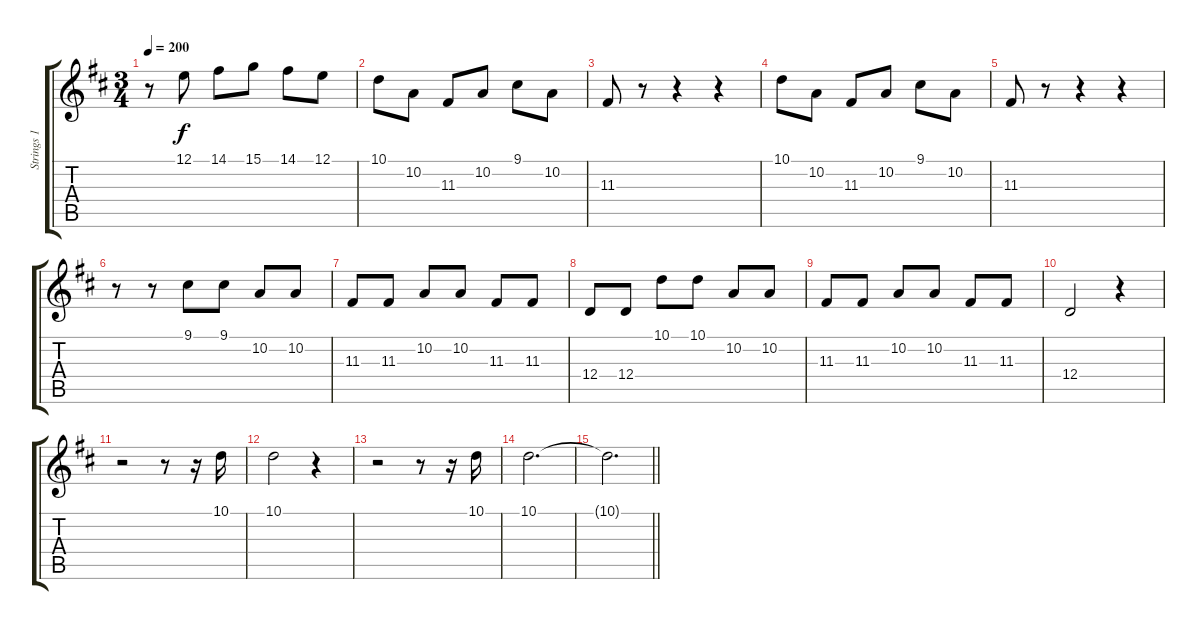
\track ("Strings 1" "Strings 1") {instrument stringensemble1}
\staff {score tabs}
\tuning (E4 B3 G3 D3 A2 E2) {hide}
\ts (3 4)
\tempo 200
\clef g2
\ks d
r.8{dy f} 12.1.8 14.1.8 15.1.8 14.1.8 12.1.8 |
10.1.8 10.2.8 11.3.8 10.2.8 9.1.8 10.2.8 |
11.3.8 r.8 r.4 r.4 |
10.1.8 10.2.8 11.3.8 10.2.8 9.1.8 10.2.8 |
11.3.8 r.8 r.4 r.4 |
r.8 r.8 9.1.8 9.1.8 10.2.8 10.2.8 |
11.3.8 11.3.8 10.2.8 10.2.8 11.3.8 11.3.8 |
12.4.8 12.4.8 10.1.8 10.1.8 10.2.8 10.2.8 |
11.3.8 11.3.8 10.2.8 10.2.8 11.3.8 11.3.8 |
12.4.2 r.4 |
r.2 r.8 r.16 10.1.16 |
10.1.2 r.4 |
r.2 r.8 r.16 10.1.16 |
10.1.2{d} |
\barLineRight lightlight
10.1{t}.2{d}
